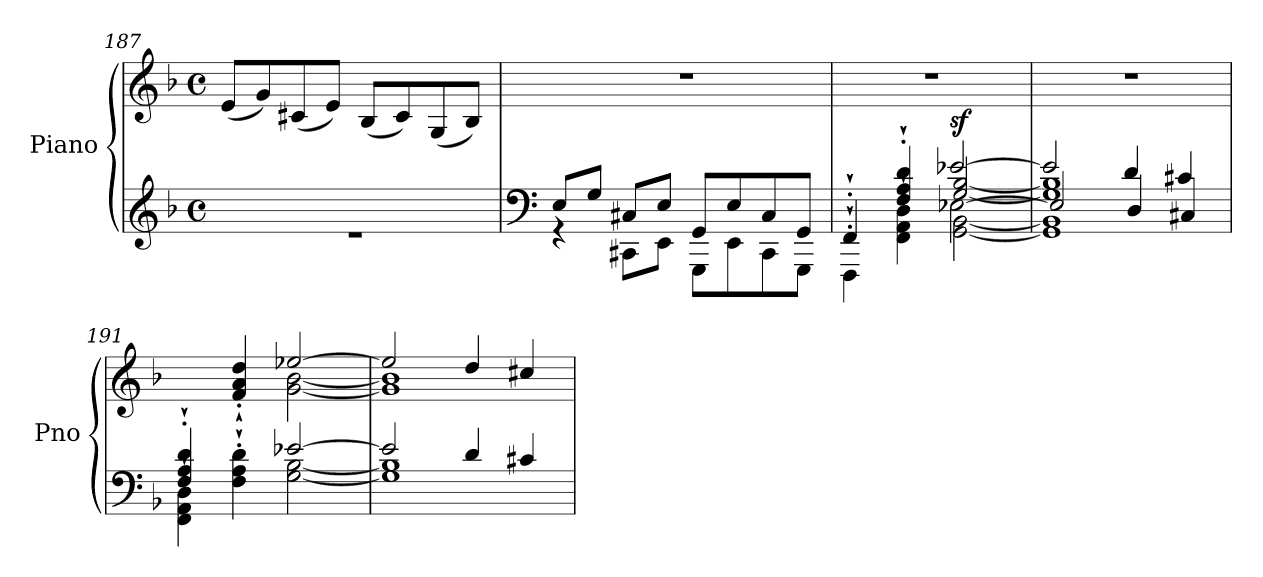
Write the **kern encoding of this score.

**kern	**kern	**dynam
*part1	*part1	*part1
*staff2	*staff1	*staff1/2
*I"Piano	*	*
*I'Pno	*	*
*clefG2	*clefG2	*
*k[b-]	*k[b-]	*
*M4/4	*M4/4	*
*met(c)	*met(c)	*
=187	=187	=187
*^	*	*
1ryy	1r	(<8e/L	.
.	.	8g/)	.
.	.	(<8c#X/	.
.	.	8e/J)	.
.	.	(<8B-/L	.
.	.	8c#/)	.
.	.	(<8G/	.
.	.	8B-/J)	.
*v	*v	*	*
!!LO:LB:g=z
=188	=188	=188
*clefF4	*	*
*^	*	*
*	*^	*	*
8E/L	1ryy	4rGG	1r	.
8G/J	.	.	.	.
8C#X/L	.	8CC#X\L	.	.
8E/J	.	8EE\J	.	.
8GG/L	.	8GGG\L	.	.
8E/	.	8EE\	.	.
8C#/	.	8CC#\	.	.
8GG/J	.	8GGG\J	.	.
=189	=189	=189	=189	=189
*	*	*^	*^	*
4FF'`/	2ryy	4FFF'`\	2ryy	1r	2ryy	.
4F/'` 4A/'` 4d/'`	.	4FF\'` 4AA\'` 4D\'`	.	.	.	.
!	!	!	!	!	!	!LO:DY:b
[2e-X/	[2G/ [2B-/	[2E-X\	[2GG\ [2BB-\	.	2ryy	sf
*	*	*	*	*v	*v	*
=190	=190	=190	=190	=190	=190
2e-/]	1G] 1B-]	2E-/]	1GG] 1BB-]	1r	.
4d/	.	4D/	.	.	.
4c#X/	.	4C#X/	.	.	.
=191	=191	=191	=191	=191	=191
*	*	*	*	*^	*
4F/'` 4A/'` 4d/'`	2ryy	4FF\'` 4AA\'` 4D\'`	2ryy	4ryy	2ryy	.
2.ryy	.	4F\'` 4A\'` 4d\'`	.	4f/'` 4a/'` 4dd/'`	.	.
.	2ryy	[2e-X/	[2G\ [2B-\	[2ee-X/	[2g\ [2b-\	.
*	*v	*v	*v	*	*	*
=192	=192	=192	=192	=192
2e-/]	1G] 1B-]	2ee-/]	1g] 1b-]	.
4d/	.	4dd/	.	.
4c#X/	.	4cc#X/	.	.
*v	*v	*	*	*
*	*v	*v	*
=	=	=
*-	*-	*-
